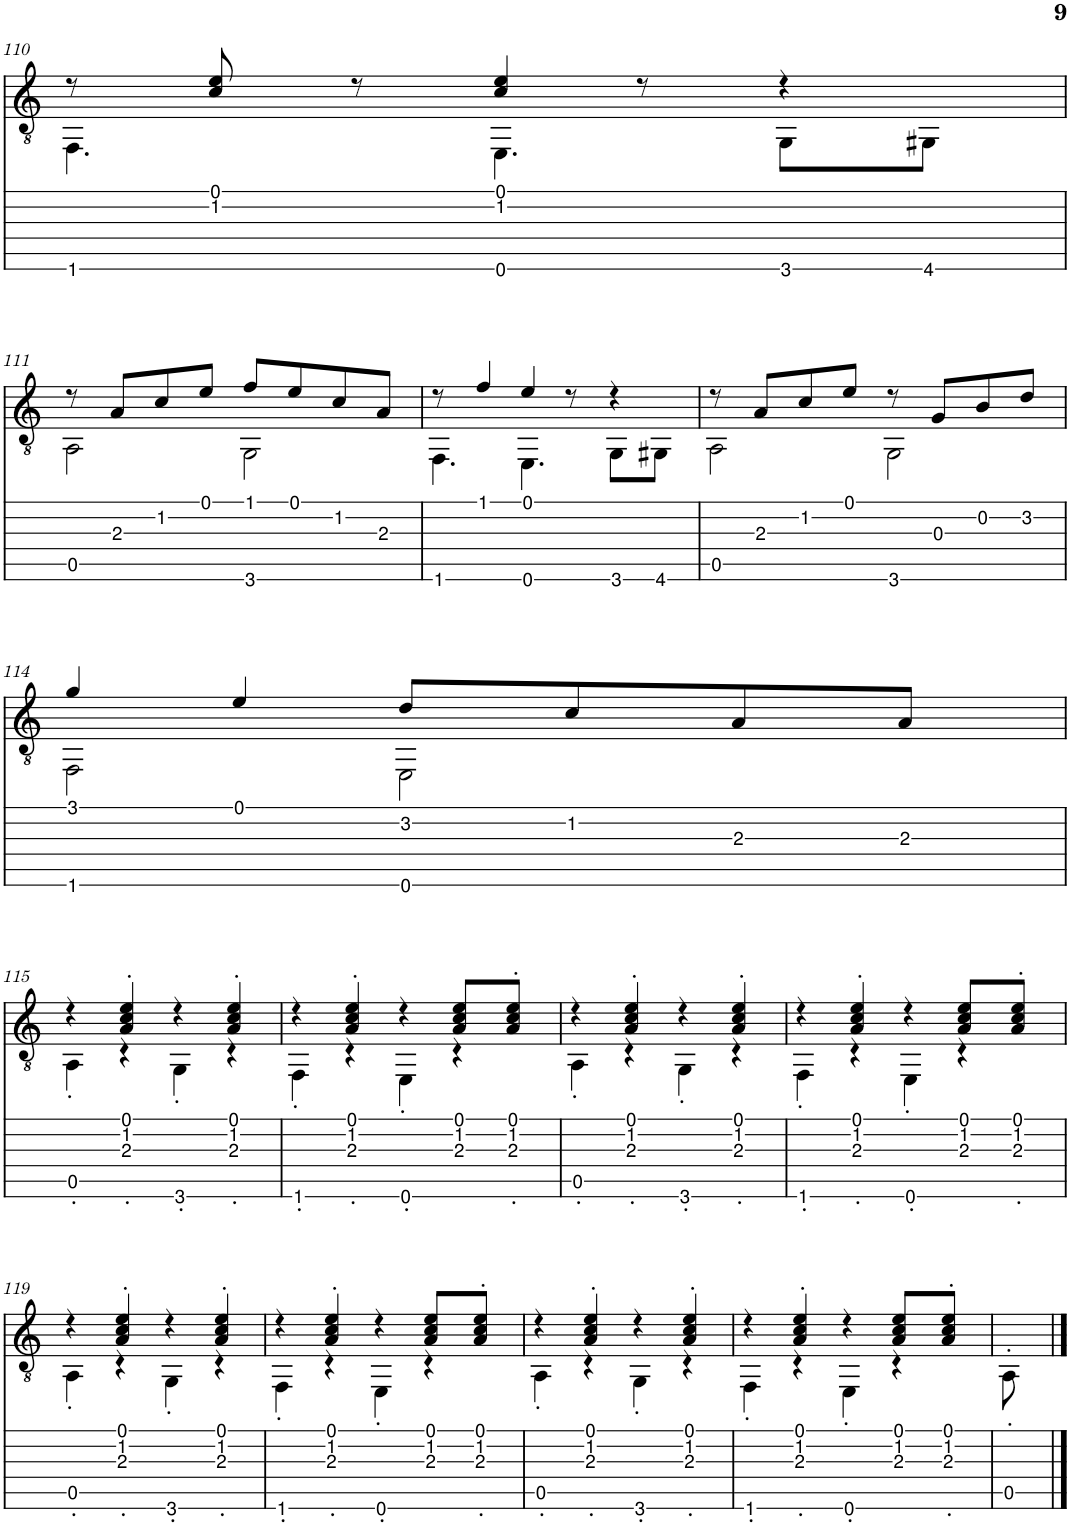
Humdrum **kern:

**kern	**kern
*part1	*part1
*staff2	*staff1
*I"Guitar	*
*I'Guit.	*
!!LO:PB:g=z
*	*clefGv2
*k[]	*k[]
*M4/4	*M4/4
=110	=110
*^	*^
8r	4.FF	8r	4.FF\
8c 8e	.	8c/ 8e/	.
8r	.	8r	.
4c 4e	4.EE	4c/ 4e/	4.EE\
8r	.	8r	.
4r	8GGL	4r	8GG\L
.	8GG#XJ	.	8GG#X\J
!!LO:LB:g=z	!!
=111	=111	=111	=111
8r	2AA	8r	2AA\
8A	.	8A/L	.
8cL	.	8c/	.
8eJ	.	8e/J	.
8fL	2GG	8f/L	2GG\
8eJ	.	8e/	.
8cL	.	8c/	.
8AJ	.	8A/J	.
=112	=112	=112	=112
8r	4.FF	8r	4.FF\
4f	.	4f/	.
4e	4.EE	4e/	4.EE\
8r	.	8r	.
4r	8GGL	4r	8GG\L
.	8GG#XJ	.	8GG#X\J
=113	=113	=113	=113
8r	2AA	8r	2AA\
8A	.	8A/L	.
8cL	.	8c/	.
8eJ	.	8e/J	.
8r	2GG	8r	2GG\
8G	.	8G/L	.
8BL	.	8B/	.
8dJ	.	8d/J	.
!!LO:LB:g=z	!!
=114	=114	=114	=114
4g	2FF	4g/	2FF\
4e	.	4e/	.
8dL	2EE	8d/L	2EE\
8cJ	.	8c/	.
8AL	.	8A/	.
8AJ	.	8A/J	.
!!LO:LB:g=z	!!
=115	=115	=115	=115
4r	4AA'	4r	4AA'\
4A' 4c' 4e'	4r	4A/' 4c/' 4e/'	4r
4r	4GG'	4r	4GG'\
4A' 4c' 4e'	4r	4A/' 4c/' 4e/'	4r
=116	=116	=116	=116
4r	4FF'	4r	4FF'\
4A' 4c' 4e'	4r	4A/' 4c/' 4e/'	4r
4r	4EE'	4r	4EE'\
8A\ 8c\ 8e\L	4r	8A/ 8c/ 8e/L	4r
8A'\ 8c'\ 8e'\J	.	8A/' 8c/' 8e/'J	.
=117	=117	=117	=117
4r	4AA'	4r	4AA'\
4A' 4c' 4e'	4r	4A/' 4c/' 4e/'	4r
4r	4GG'	4r	4GG'\
4A' 4c' 4e'	4r	4A/' 4c/' 4e/'	4r
=118	=118	=118	=118
4r	4FF'	4r	4FF'\
4A' 4c' 4e'	4r	4A/' 4c/' 4e/'	4r
4r	4EE'	4r	4EE'\
8A\ 8c\ 8e\L	4r	8A/ 8c/ 8e/L	4r
8A'\ 8c'\ 8e'\J	.	8A/' 8c/' 8e/'J	.
!!LO:LB:g=z	!!
=119	=119	=119	=119
4r	4AA'	4r	4AA'\
4A' 4c' 4e'	4r	4A/' 4c/' 4e/'	4r
4r	4GG'	4r	4GG'\
4A' 4c' 4e'	4r	4A/' 4c/' 4e/'	4r
=120	=120	=120	=120
4r	4FF'	4r	4FF'\
4A' 4c' 4e'	4r	4A/' 4c/' 4e/'	4r
4r	4EE'	4r	4EE'\
8A\ 8c\ 8e\L	4r	8A/ 8c/ 8e/L	4r
8A'\ 8c'\ 8e'\J	.	8A/' 8c/' 8e/'J	.
=121	=121	=121	=121
4r	4AA'	4r	4AA'\
4A' 4c' 4e'	4r	4A/' 4c/' 4e/'	4r
4r	4GG'	4r	4GG'\
4A' 4c' 4e'	4r	4A/' 4c/' 4e/'	4r
=122	=122	=122	=122
4r	4FF'	4r	4FF'\
4A' 4c' 4e'	4r	4A/' 4c/' 4e/'	4r
4r	4EE'	4r	4EE'\
8A\ 8c\ 8e\L	4r	8A/ 8c/ 8e/L	4r
8A'\ 8c'\ 8e'\J	.	8A/' 8c/' 8e/'J	.
*v	*v	*	*
*	*v	*v
=123	=123
8AA'	8AA'\
==	==
*-	*-
